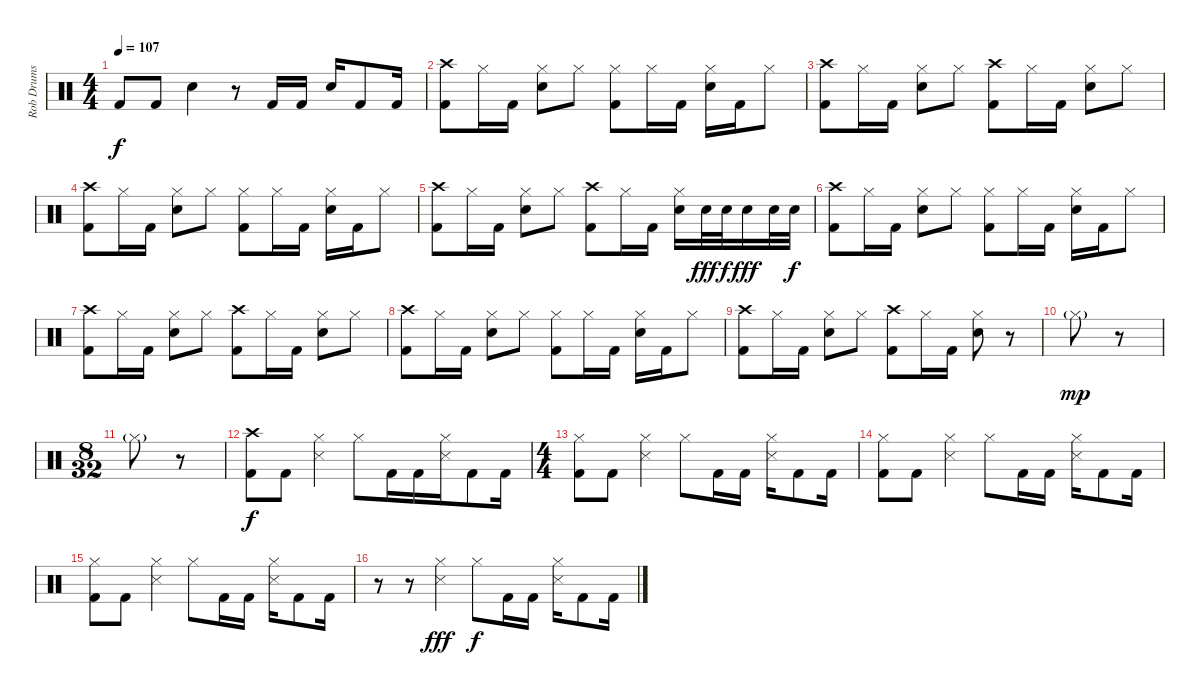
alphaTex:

\track ("Rob Drums" "Rob Drums") {instrument percussion}
\staff {score}
\articulation defaults
\ts (4 4)
\tempo 107
\clef neutral
\ks c "Kick (hit) 2".8{dy f} "Kick (hit) 2".8 "Electric Snare (hit)".4
r.8 "Kick (hit) 2".16 "Kick (hit) 2".16 "Electric Snare (hit)".16 "Kick (hit) 2".8 "Kick (hit) 2".16 |
("Crash high (hit)" "Kick (hit) 2").8 "Hi-Hat (closed)".16 "Kick (hit) 2".16 ("Hi-Hat (closed)" "Electric Snare (hit)").8 "Hi-Hat (closed)".8 ("Hi-Hat (closed)" "Kick (hit) 2").8 "Hi-Hat (closed)".16 "Kick (hit) 2".16 ("Hi-Hat (closed)" "Electric Snare (hit)").16 "Kick (hit) 2".16 "Hi-Hat (closed)".8 |
("Crash high (hit)" "Kick (hit) 2").8 "Hi-Hat (closed)".16 "Kick (hit) 2".16 ("Hi-Hat (closed)" "Electric Snare (hit)").8 "Hi-Hat (closed)".8 ("Crash high (hit)" "Kick (hit) 2").8 "Hi-Hat (closed)".16 "Kick (hit) 2".16 ("Hi-Hat (closed)" "Electric Snare (hit)").8 "Hi-Hat (closed)".8 |
("Crash high (hit)" "Kick (hit) 2").8 "Hi-Hat (closed)".16 "Kick (hit) 2".16 ("Hi-Hat (closed)" "Electric Snare (hit)").8 "Hi-Hat (closed)".8 ("Hi-Hat (closed)" "Kick (hit) 2").8 "Hi-Hat (closed)".16 "Kick (hit) 2".16 ("Hi-Hat (closed)" "Electric Snare (hit)").16 "Kick (hit) 2".16 "Hi-Hat (closed)".8 |
("Crash high (hit)" "Kick (hit) 2").8 "Hi-Hat (closed)".16 "Kick (hit) 2".16 ("Hi-Hat (closed)" "Electric Snare (hit)").8 "Hi-Hat (closed)".8 ("Crash high (hit)" "Kick (hit) 2").8 "Hi-Hat (closed)".16 "Kick (hit) 2".16 ("Hi-Hat (closed)" "Electric Snare (hit)").16 "Snare (hit) 2".32{dy fff} "Snare (hit) 2".32{dy f} "Snare (hit) 2".16{dy fff} "Snare (hit) 2".32 "Snare (hit) 2".32{dy f} |
("Crash high (hit)" "Kick (hit) 2").8 "Hi-Hat (closed)".16 "Kick (hit) 2".16 ("Hi-Hat (closed)" "Electric Snare (hit)").8 "Hi-Hat (closed)".8 ("Hi-Hat (closed)" "Kick (hit) 2").8 "Hi-Hat (closed)".16 "Kick (hit) 2".16 ("Hi-Hat (closed)" "Electric Snare (hit)").16 "Kick (hit) 2".16 "Hi-Hat (closed)".8 |
("Crash high (hit)" "Kick (hit) 2").8 "Hi-Hat (closed)".16 "Kick (hit) 2".16 ("Hi-Hat (closed)" "Electric Snare (hit)").8 "Hi-Hat (closed)".8 ("Crash high (hit)" "Kick (hit) 2").8 "Hi-Hat (closed)".16 "Kick (hit) 2".16 ("Hi-Hat (closed)" "Electric Snare (hit)").8 "Hi-Hat (closed)".8 |
("Crash high (hit)" "Kick (hit) 2").8 "Hi-Hat (closed)".16 "Kick (hit) 2".16 ("Hi-Hat (closed)" "Electric Snare (hit)").8 "Hi-Hat (closed)".8 ("Hi-Hat (closed)" "Kick (hit) 2").8 "Hi-Hat (closed)".16 "Kick (hit) 2".16 ("Hi-Hat (closed)" "Electric Snare (hit)").16 "Kick (hit) 2".16 "Hi-Hat (closed)".8 |
("Crash high (hit)" "Kick (hit) 2").8 "Hi-Hat (closed)".16 "Kick (hit) 2".16 ("Hi-Hat (closed)" "Electric Snare (hit)").8 "Hi-Hat (closed)".8 ("Crash high (hit)" "Kick (hit) 2").8 "Hi-Hat (closed)".16 "Kick (hit) 2".16 ("Hi-Hat (closed)" "Electric Snare (hit)").8 r.8 |
"Hi-Hat (closed)"{g}.8{dy mp} r.8 |
\ts (8 32)
"Hi-Hat (closed)"{g}.8 r.8 |
("Crash high (hit)" "Kick (hit) 2").8{dy f} "Kick (hit) 2".8 ("Hi-Hat (closed)" "Snare (side stick) 3").4 "Hi-Hat (closed)".8 "Kick (hit) 2".16 "Kick (hit) 2".16 ("Hi-Hat (closed)" "Snare (side stick) 3").16 "Kick (hit) 2".8 "Kick (hit) 2".16 |
\ts (4 4)
("Hi-Hat (closed)" "Kick (hit) 2").8 "Kick (hit) 2".8 ("Hi-Hat (closed)" "Snare (side stick) 3").4 "Hi-Hat (closed)".8 "Kick (hit) 2".16 "Kick (hit) 2".16 ("Hi-Hat (closed)" "Snare (side stick) 3").16 "Kick (hit) 2".8 "Kick (hit) 2".16 |
("Hi-Hat (closed)" "Kick (hit) 2").8 "Kick (hit) 2".8 ("Hi-Hat (closed)" "Snare (side stick) 3").4 "Hi-Hat (closed)".8 "Kick (hit) 2".16 "Kick (hit) 2".16 ("Hi-Hat (closed)" "Snare (side stick) 3").16 "Kick (hit) 2".8 "Kick (hit) 2".16 |
("Hi-Hat (closed)" "Kick (hit) 2").8 "Kick (hit) 2".8 ("Hi-Hat (closed)" "Snare (side stick) 3").4 "Hi-Hat (closed)".8 "Kick (hit) 2".16 "Kick (hit) 2".16 ("Hi-Hat (closed)" "Snare (side stick) 3").16 "Kick (hit) 2".8 "Kick (hit) 2".16 |
r.8 r.8 ("Hi-Hat (closed)" "Snare (side stick) 3").4{dy fff} "Hi-Hat (closed)".8{dy f} "Kick (hit) 2".16 "Kick (hit) 2".16 ("Hi-Hat (closed)" "Snare (side stick) 3").16 "Kick (hit) 2".8 "Kick (hit) 2".16
